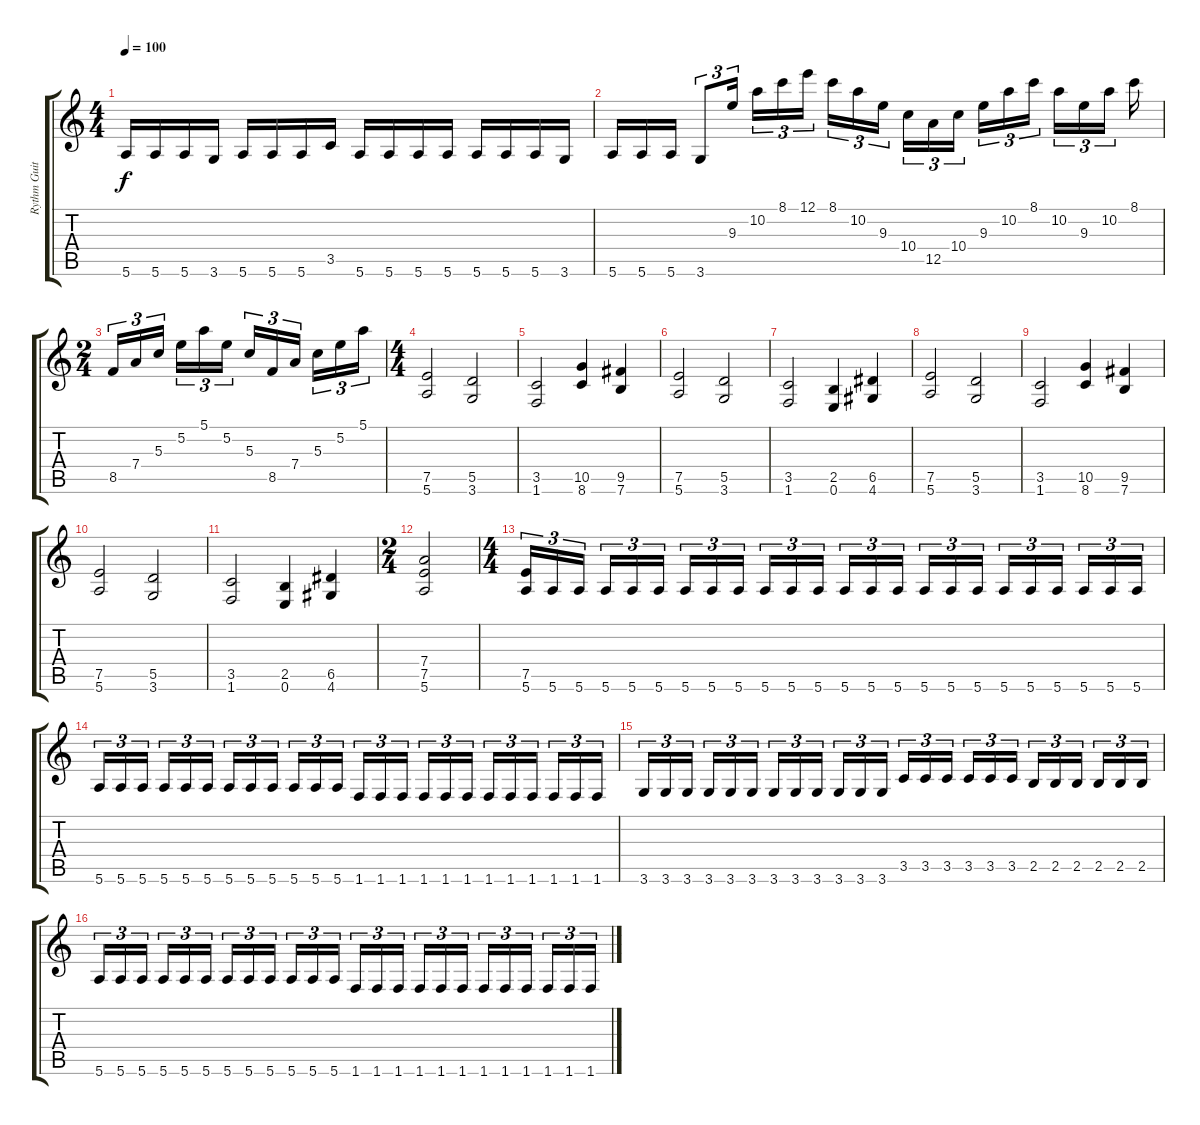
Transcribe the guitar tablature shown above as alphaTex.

\track ("Rythm Guitar" "Rythm Guit") {instrument distortionguitar}
\staff {score tabs}
\tuning (E4 B3 G3 D3 A2 E2) {hide}
\ts (4 4)
\tempo 100
\clef g2
\ks c
5.6.16{dy f} 5.6.16 5.6.16 3.6.16 5.6.16 5.6.16 5.6.16 3.5.16 5.6.16 5.6.16 5.6.16 5.6.16 5.6.16 5.6.16 5.6.16 3.6.16 |
5.6.16 5.6.16 5.6.16 3.6.8{tu (3 2)} 9.3.16{tu (3 2)} 10.2.16{tu (3 2)} 8.1.16{tu (3 2)} 12.1.16{tu (3 2)} 8.1.16{tu (3 2)} 10.2.16{tu (3 2)} 9.3.16{tu (3 2)} 10.4.16{tu (3 2)} 12.5.16{tu (3 2)} 10.4.16{tu (3 2)} 9.3.16{tu (3 2)} 10.2.16{tu (3 2)} 8.1.16{tu (3 2)} 10.2.16{tu (3 2)} 9.3.16{tu (3 2)} 10.2.16{tu (3 2)} 8.1.16 |
\ts (2 4)
8.5.16{tu (3 2)} 7.4.16{tu (3 2)} 5.3.16{tu (3 2)} 5.2.16{tu (3 2)} 5.1.16{tu (3 2)} 5.2.16{tu (3 2)} 5.3.16{tu (3 2)} 8.5.16{tu (3 2)} 7.4.16{tu (3 2)} 5.3.16{tu (3 2)} 5.2.16{tu (3 2)} 5.1.16{tu (3 2)} |
\ts (4 4)
(7.5 5.6).2 (5.5 3.6).2 |
(3.5 1.6).2 (10.5 8.6).4 (9.5 7.6).4 |
(7.5 5.6).2 (5.5 3.6).2 |
(3.5 1.6).2 (2.5 0.6).4 (6.5 4.6).4 |
(7.5 5.6).2 (5.5 3.6).2 |
(3.5 1.6).2 (10.5 8.6).4 (9.5 7.6).4 |
(7.5 5.6).2 (5.5 3.6).2 |
(3.5 1.6).2 (2.5 0.6).4 (6.5 4.6).4 |
\ts (2 4)
(7.4 7.5 5.6).2{balance 10} |
\ts (4 4)
(7.5 5.6).16{tu (3 2)} 5.6.16{tu (3 2)} 5.6.16{tu (3 2)} 5.6.16{tu (3 2)} 5.6.16{tu (3 2)} 5.6.16{tu (3 2)} 5.6.16{tu (3 2)} 5.6.16{tu (3 2)} 5.6.16{tu (3 2)} 5.6.16{tu (3 2)} 5.6.16{tu (3 2)} 5.6.16{tu (3 2)} 5.6.16{tu (3 2)} 5.6.16{tu (3 2)} 5.6.16{tu (3 2)} 5.6.16{tu (3 2)} 5.6.16{tu (3 2)} 5.6.16{tu (3 2)} 5.6.16{tu (3 2)} 5.6.16{tu (3 2)} 5.6.16{tu (3 2)} 5.6.16{tu (3 2)} 5.6.16{tu (3 2)} 5.6.16{tu (3 2)} |
5.6.16{tu (3 2)} 5.6.16{tu (3 2)} 5.6.16{tu (3 2)} 5.6.16{tu (3 2)} 5.6.16{tu (3 2)} 5.6.16{tu (3 2)} 5.6.16{tu (3 2)} 5.6.16{tu (3 2)} 5.6.16{tu (3 2)} 5.6.16{tu (3 2)} 5.6.16{tu (3 2)} 5.6.16{tu (3 2)} 1.6.16{tu (3 2)} 1.6.16{tu (3 2)} 1.6.16{tu (3 2)} 1.6.16{tu (3 2)} 1.6.16{tu (3 2)} 1.6.16{tu (3 2)} 1.6.16{tu (3 2)} 1.6.16{tu (3 2)} 1.6.16{tu (3 2)} 1.6.16{tu (3 2)} 1.6.16{tu (3 2)} 1.6.16{tu (3 2)} |
3.6.16{tu (3 2)} 3.6.16{tu (3 2)} 3.6.16{tu (3 2)} 3.6.16{tu (3 2)} 3.6.16{tu (3 2)} 3.6.16{tu (3 2)} 3.6.16{tu (3 2)} 3.6.16{tu (3 2)} 3.6.16{tu (3 2)} 3.6.16{tu (3 2)} 3.6.16{tu (3 2)} 3.6.16{tu (3 2)} 3.5.16{tu (3 2)} 3.5.16{tu (3 2)} 3.5.16{tu (3 2)} 3.5.16{tu (3 2)} 3.5.16{tu (3 2)} 3.5.16{tu (3 2)} 2.5.16{tu (3 2)} 2.5.16{tu (3 2)} 2.5.16{tu (3 2)} 2.5.16{tu (3 2)} 2.5.16{tu (3 2)} 2.5.16{tu (3 2)} |
5.6.16{tu (3 2)} 5.6.16{tu (3 2)} 5.6.16{tu (3 2)} 5.6.16{tu (3 2)} 5.6.16{tu (3 2)} 5.6.16{tu (3 2)} 5.6.16{tu (3 2)} 5.6.16{tu (3 2)} 5.6.16{tu (3 2)} 5.6.16{tu (3 2)} 5.6.16{tu (3 2)} 5.6.16{tu (3 2)} 1.6.16{tu (3 2)} 1.6.16{tu (3 2)} 1.6.16{tu (3 2)} 1.6.16{tu (3 2)} 1.6.16{tu (3 2)} 1.6.16{tu (3 2)} 1.6.16{tu (3 2)} 1.6.16{tu (3 2)} 1.6.16{tu (3 2)} 1.6.16{tu (3 2)} 1.6.16{tu (3 2)} 1.6.16{tu (3 2)}
